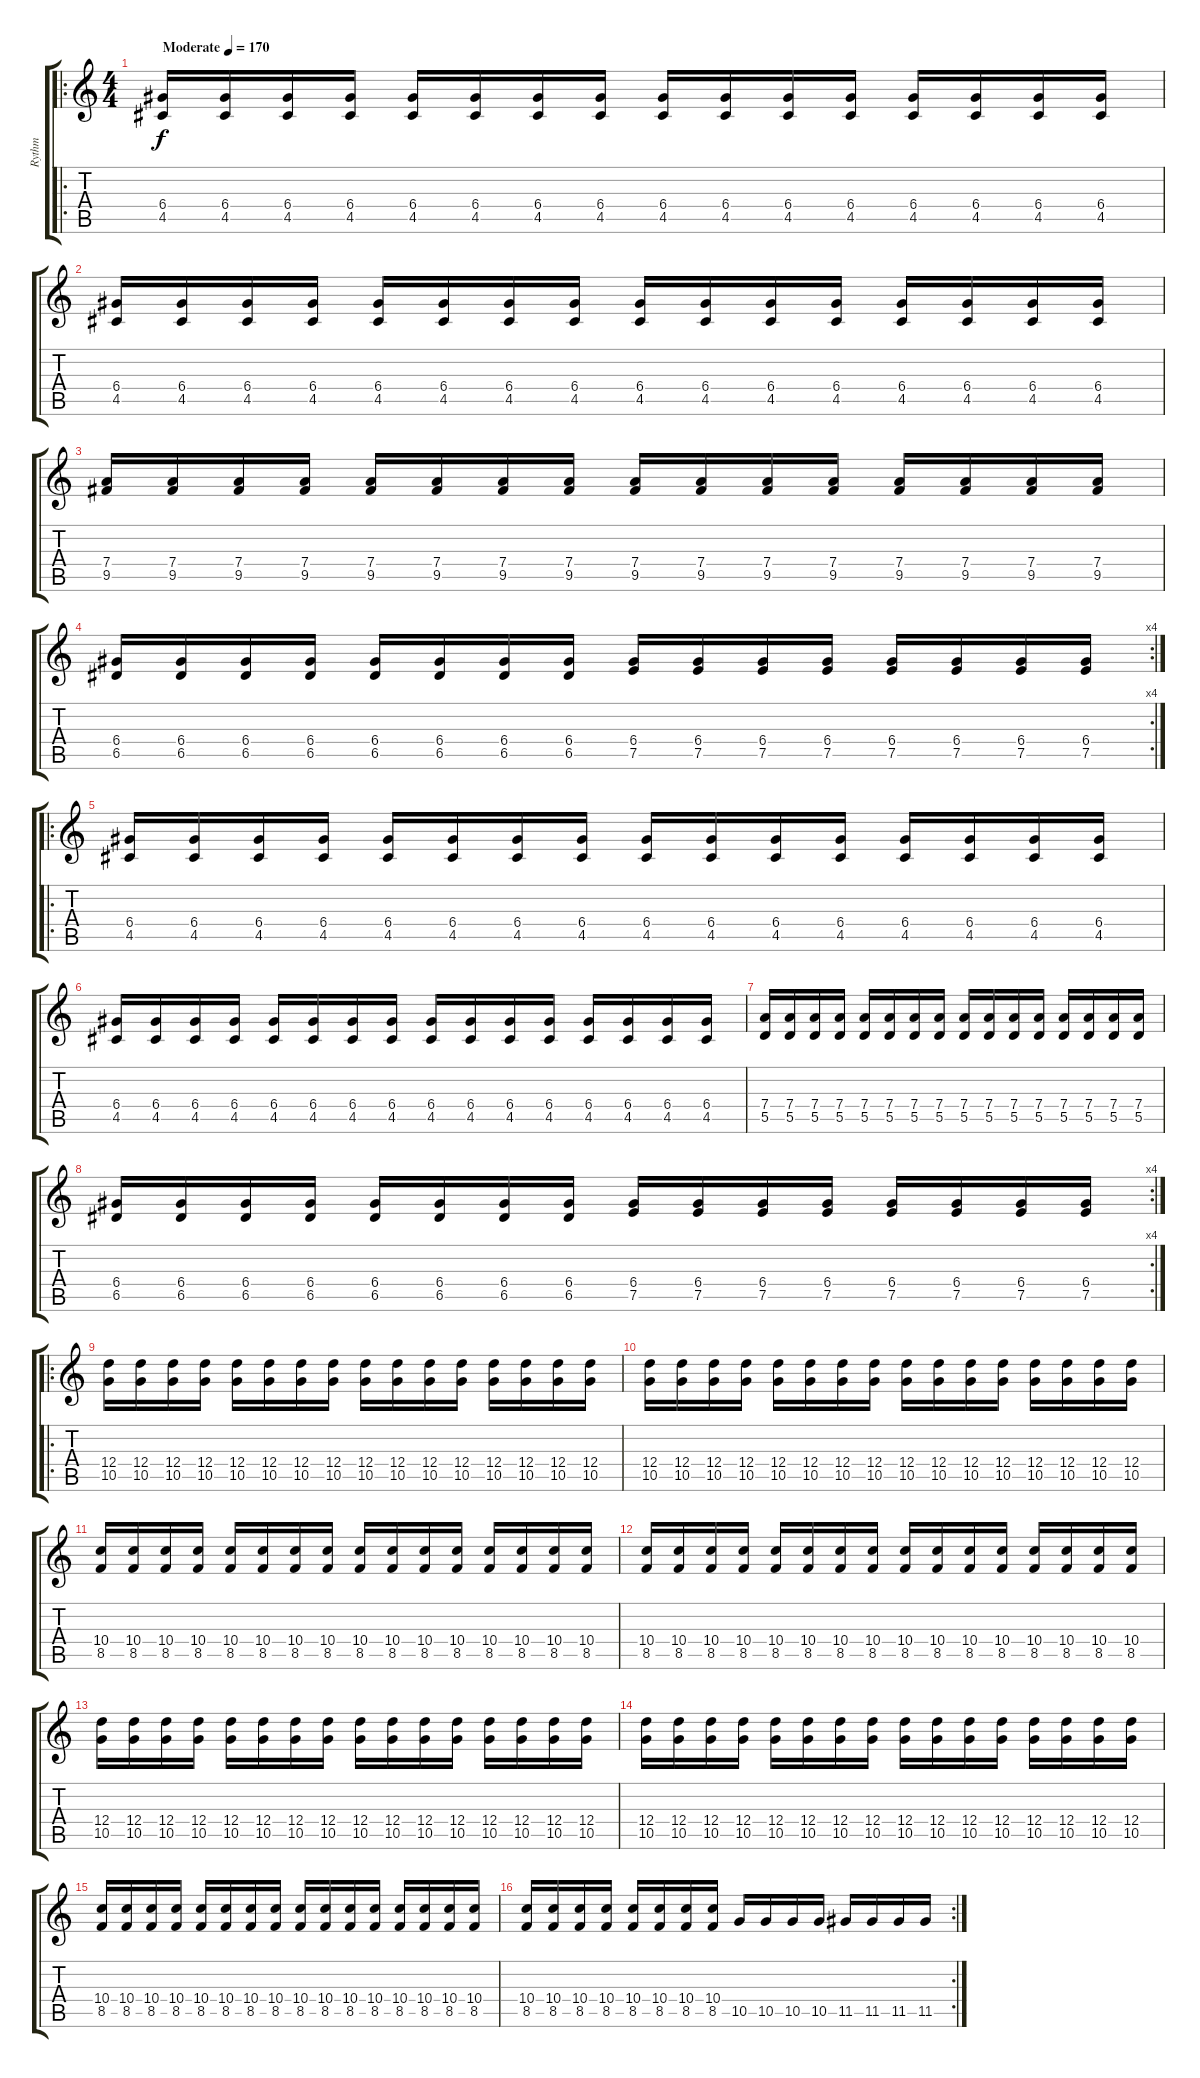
\track ("Rythm" "Rythm") {instrument distortionguitar}
\staff {score tabs}
\tuning (E4 B3 G3 D3 A2 E2) {hide}
\ro
\ts (4 4)
\tempo (170 "Moderate")
\clef g2
\ks c
(6.4 4.5).16{dy f instrument distortionguitar} (6.4 4.5).16 (6.4 4.5).16 (6.4 4.5).16 (6.4 4.5).16 (6.4 4.5).16 (6.4 4.5).16 (6.4 4.5).16 (6.4 4.5).16 (6.4 4.5).16 (6.4 4.5).16 (6.4 4.5).16 (6.4 4.5).16 (6.4 4.5).16 (6.4 4.5).16 (6.4 4.5).16 |
(6.4 4.5).16 (6.4 4.5).16 (6.4 4.5).16 (6.4 4.5).16 (6.4 4.5).16 (6.4 4.5).16 (6.4 4.5).16 (6.4 4.5).16 (6.4 4.5).16 (6.4 4.5).16 (6.4 4.5).16 (6.4 4.5).16 (6.4 4.5).16 (6.4 4.5).16 (6.4 4.5).16 (6.4 4.5).16 |
(7.4 9.5).16 (7.4 9.5).16 (7.4 9.5).16 (7.4 9.5).16 (7.4 9.5).16 (7.4 9.5).16 (7.4 9.5).16 (7.4 9.5).16 (7.4 9.5).16 (7.4 9.5).16 (7.4 9.5).16 (7.4 9.5).16 (7.4 9.5).16 (7.4 9.5).16 (7.4 9.5).16 (7.4 9.5).16 |
\rc 4
(6.4 6.5).16 (6.4 6.5).16 (6.4 6.5).16 (6.4 6.5).16 (6.4 6.5).16 (6.4 6.5).16 (6.4 6.5).16 (6.4 6.5).16 (6.4 7.5).16 (6.4 7.5).16 (6.4 7.5).16 (6.4 7.5).16 (6.4 7.5).16 (6.4 7.5).16 (6.4 7.5).16 (6.4 7.5).16 |
\ro
(6.4 4.5).16 (6.4 4.5).16 (6.4 4.5).16 (6.4 4.5).16 (6.4 4.5).16 (6.4 4.5).16 (6.4 4.5).16 (6.4 4.5).16 (6.4 4.5).16 (6.4 4.5).16 (6.4 4.5).16 (6.4 4.5).16 (6.4 4.5).16 (6.4 4.5).16 (6.4 4.5).16 (6.4 4.5).16 |
(6.4 4.5).16 (6.4 4.5).16 (6.4 4.5).16 (6.4 4.5).16 (6.4 4.5).16 (6.4 4.5).16 (6.4 4.5).16 (6.4 4.5).16 (6.4 4.5).16 (6.4 4.5).16 (6.4 4.5).16 (6.4 4.5).16 (6.4 4.5).16 (6.4 4.5).16 (6.4 4.5).16 (6.4 4.5).16 |
(7.4 5.5).16 (7.4 5.5).16 (7.4 5.5).16 (7.4 5.5).16 (7.4 5.5).16 (7.4 5.5).16 (7.4 5.5).16 (7.4 5.5).16 (7.4 5.5).16 (7.4 5.5).16 (7.4 5.5).16 (7.4 5.5).16 (7.4 5.5).16 (7.4 5.5).16 (7.4 5.5).16 (7.4 5.5).16 |
\rc 4
(6.4 6.5).16 (6.4 6.5).16 (6.4 6.5).16 (6.4 6.5).16 (6.4 6.5).16 (6.4 6.5).16 (6.4 6.5).16 (6.4 6.5).16 (6.4 7.5).16 (6.4 7.5).16 (6.4 7.5).16 (6.4 7.5).16 (6.4 7.5).16 (6.4 7.5).16 (6.4 7.5).16 (6.4 7.5).16 |
\ro
(12.4 10.5).16 (12.4 10.5).16 (12.4 10.5).16 (12.4 10.5).16 (12.4 10.5).16 (12.4 10.5).16 (12.4 10.5).16 (12.4 10.5).16 (12.4 10.5).16 (12.4 10.5).16 (12.4 10.5).16 (12.4 10.5).16 (12.4 10.5).16 (12.4 10.5).16 (12.4 10.5).16 (12.4 10.5).16 |
(12.4 10.5).16 (12.4 10.5).16 (12.4 10.5).16 (12.4 10.5).16 (12.4 10.5).16 (12.4 10.5).16 (12.4 10.5).16 (12.4 10.5).16 (12.4 10.5).16 (12.4 10.5).16 (12.4 10.5).16 (12.4 10.5).16 (12.4 10.5).16 (12.4 10.5).16 (12.4 10.5).16 (12.4 10.5).16 |
(10.4 8.5).16 (10.4 8.5).16 (10.4 8.5).16 (10.4 8.5).16 (10.4 8.5).16 (10.4 8.5).16 (10.4 8.5).16 (10.4 8.5).16 (10.4 8.5).16 (10.4 8.5).16 (10.4 8.5).16 (10.4 8.5).16 (10.4 8.5).16 (10.4 8.5).16 (10.4 8.5).16 (10.4 8.5).16 |
(10.4 8.5).16 (10.4 8.5).16 (10.4 8.5).16 (10.4 8.5).16 (10.4 8.5).16 (10.4 8.5).16 (10.4 8.5).16 (10.4 8.5).16 (10.4 8.5).16 (10.4 8.5).16 (10.4 8.5).16 (10.4 8.5).16 (10.4 8.5).16 (10.4 8.5).16 (10.4 8.5).16 (10.4 8.5).16 |
(12.4 10.5).16 (12.4 10.5).16 (12.4 10.5).16 (12.4 10.5).16 (12.4 10.5).16 (12.4 10.5).16 (12.4 10.5).16 (12.4 10.5).16 (12.4 10.5).16 (12.4 10.5).16 (12.4 10.5).16 (12.4 10.5).16 (12.4 10.5).16 (12.4 10.5).16 (12.4 10.5).16 (12.4 10.5).16 |
(12.4 10.5).16 (12.4 10.5).16 (12.4 10.5).16 (12.4 10.5).16 (12.4 10.5).16 (12.4 10.5).16 (12.4 10.5).16 (12.4 10.5).16 (12.4 10.5).16 (12.4 10.5).16 (12.4 10.5).16 (12.4 10.5).16 (12.4 10.5).16 (12.4 10.5).16 (12.4 10.5).16 (12.4 10.5).16 |
(10.4 8.5).16 (10.4 8.5).16 (10.4 8.5).16 (10.4 8.5).16 (10.4 8.5).16 (10.4 8.5).16 (10.4 8.5).16 (10.4 8.5).16 (10.4 8.5).16 (10.4 8.5).16 (10.4 8.5).16 (10.4 8.5).16 (10.4 8.5).16 (10.4 8.5).16 (10.4 8.5).16 (10.4 8.5).16 |
\rc 2
(10.4 8.5).16 (10.4 8.5).16 (10.4 8.5).16 (10.4 8.5).16 (10.4 8.5).16 (10.4 8.5).16 (10.4 8.5).16 (10.4 8.5).16 10.5.16 10.5.16 10.5.16 10.5.16 11.5.16 11.5.16 11.5.16 11.5.16
